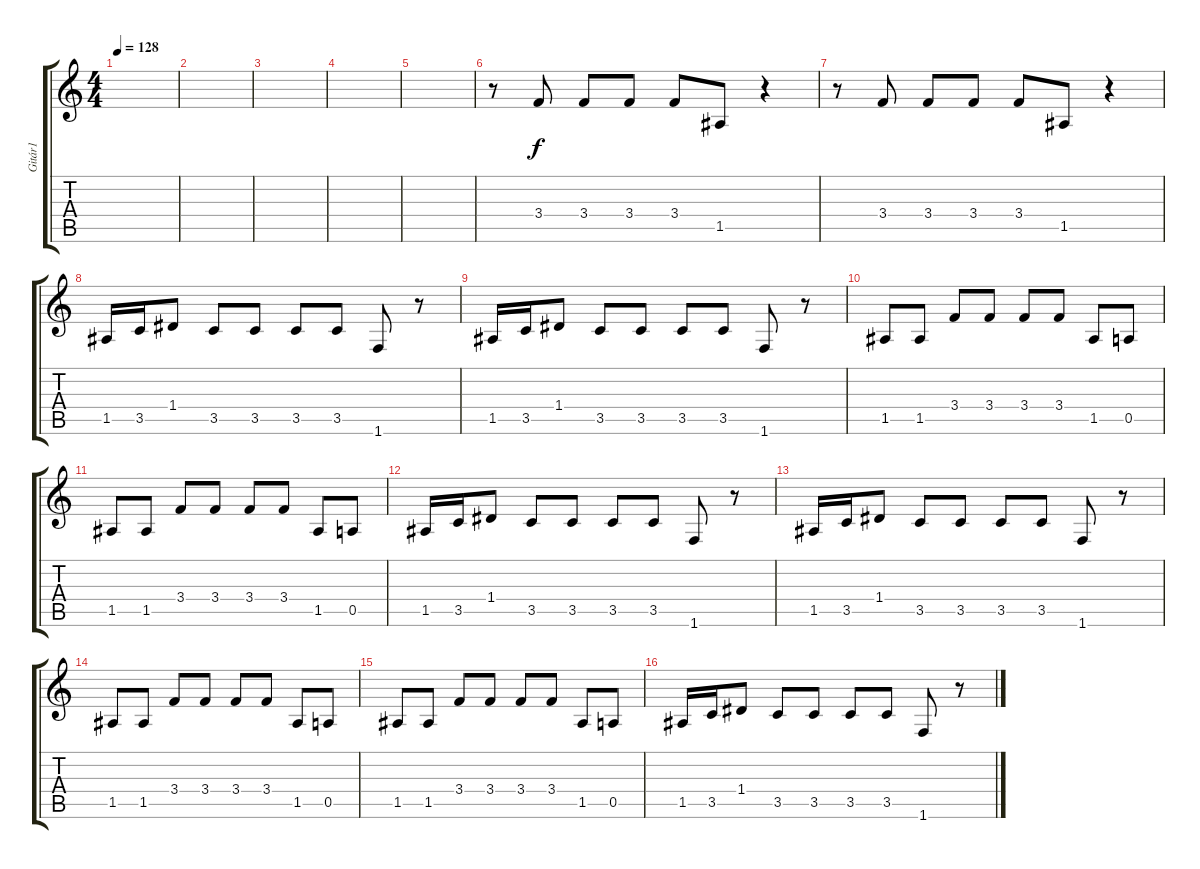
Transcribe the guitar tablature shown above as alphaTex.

\track ("Gitár1" "Gitár1") {instrument electricguitarclean}
\staff {score tabs}
\tuning (E4 B3 G3 D3 A2 E2) {hide}
\ts (4 4)
\tempo 128
\clef g2
\ks c
|
|
|
|
|
r.8 3.4.8 3.4.8 3.4.8 3.4.8 1.5.8 r.4 |
r.8 3.4.8 3.4.8 3.4.8 3.4.8 1.5.8 r.4 |
1.5.16 3.5.16 1.4.8 3.5.8 3.5.8 3.5.8 3.5.8 1.6.8 r.8 |
1.5.16 3.5.16 1.4.8 3.5.8 3.5.8 3.5.8 3.5.8 1.6.8 r.8 |
1.5.8 1.5.8 3.4.8 3.4.8 3.4.8 3.4.8 1.5.8 0.5.8 |
1.5.8 1.5.8 3.4.8 3.4.8 3.4.8 3.4.8 1.5.8 0.5.8 |
1.5.16 3.5.16 1.4.8 3.5.8 3.5.8 3.5.8 3.5.8 1.6.8 r.8 |
1.5.16 3.5.16 1.4.8 3.5.8 3.5.8 3.5.8 3.5.8 1.6.8 r.8 |
1.5.8 1.5.8 3.4.8 3.4.8 3.4.8 3.4.8 1.5.8 0.5.8 |
1.5.8 1.5.8 3.4.8 3.4.8 3.4.8 3.4.8 1.5.8 0.5.8 |
1.5.16 3.5.16 1.4.8 3.5.8 3.5.8 3.5.8 3.5.8 1.6.8 r.8
